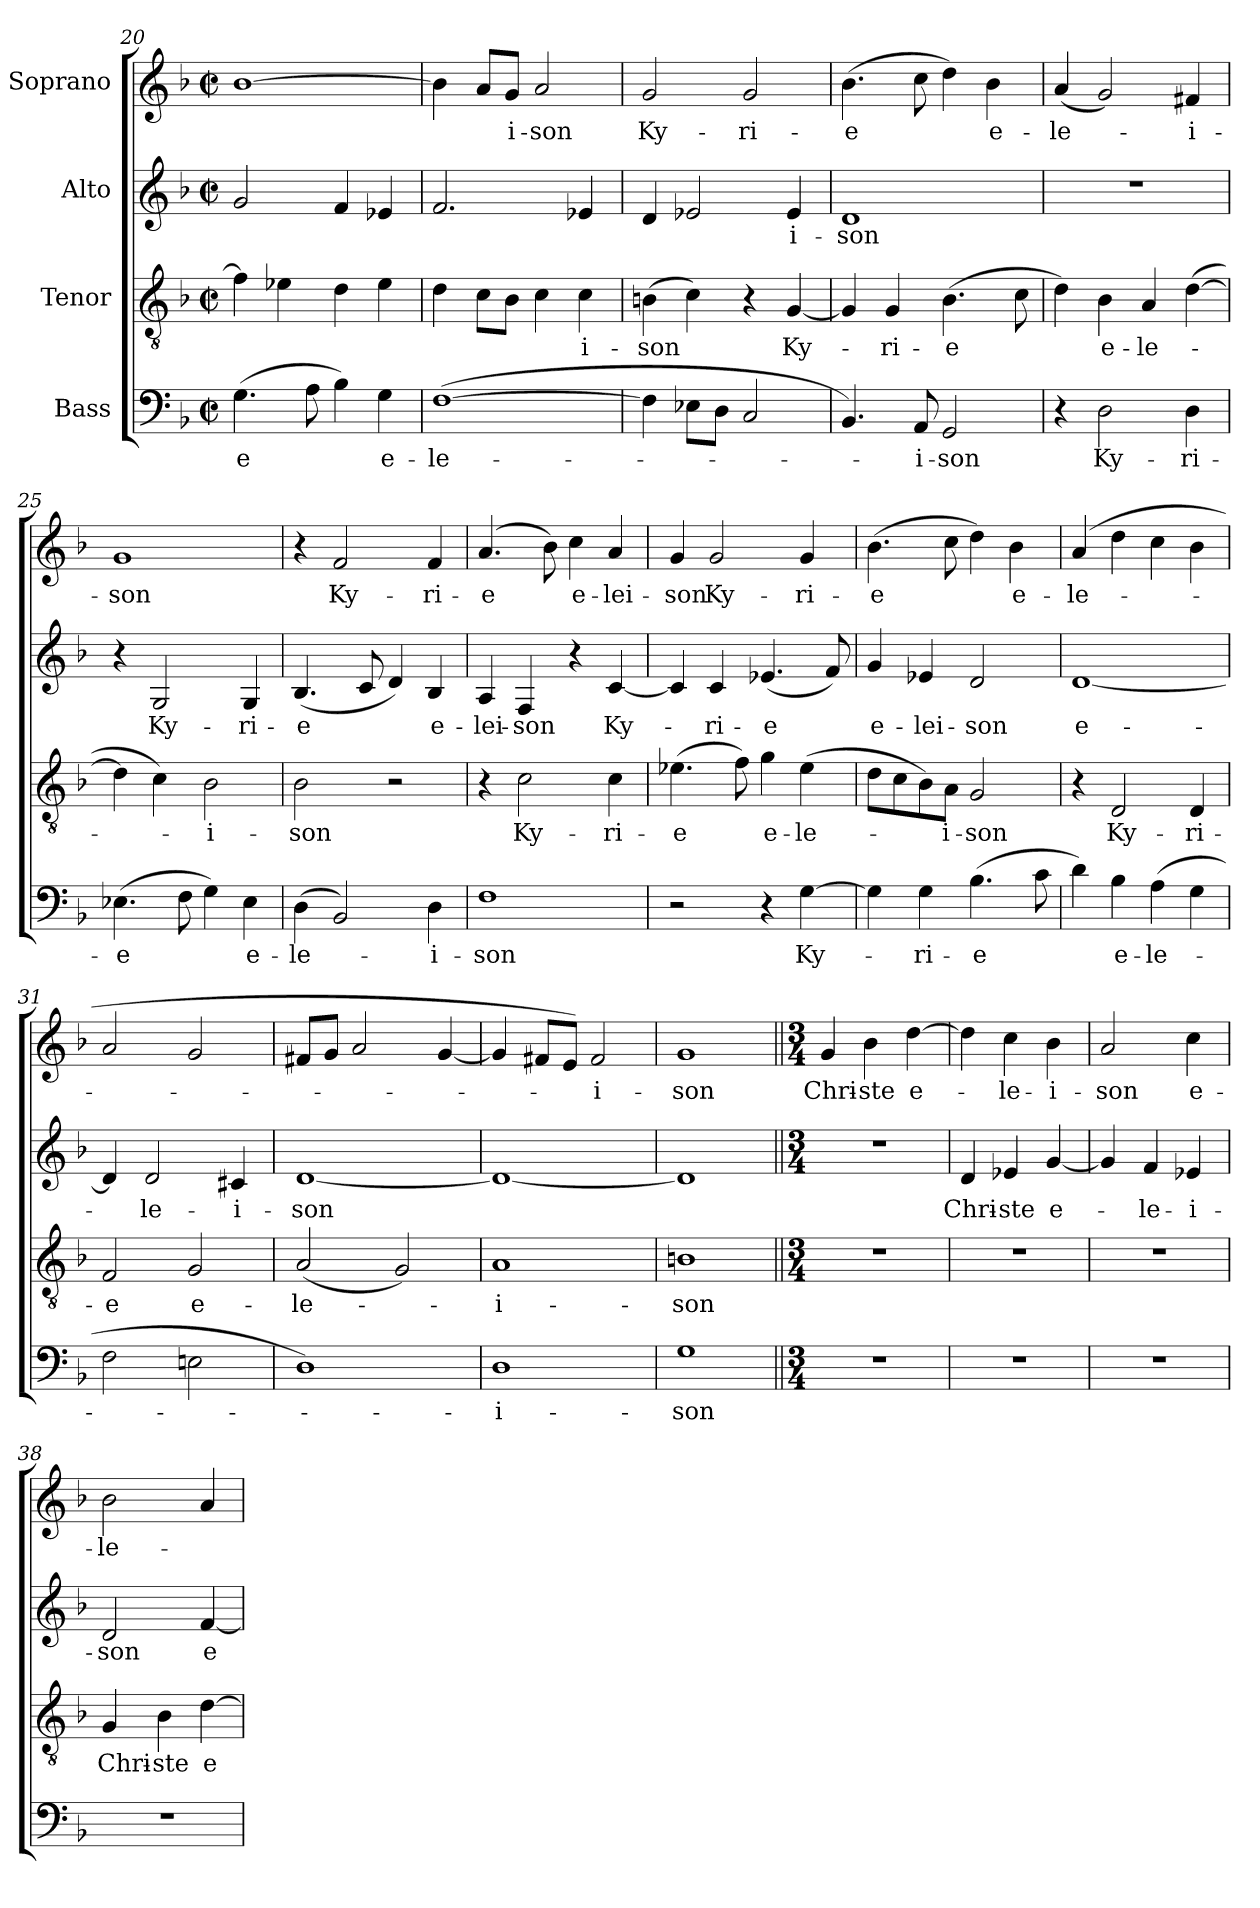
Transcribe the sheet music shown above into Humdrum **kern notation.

**kern	**text	**kern	**text	**kern	**text	**kern	**text
*part4	*part4	*part3	*part3	*part2	*part2	*part1	*part1
*staff4	*staff4	*staff3	*staff3	*staff2	*staff2	*staff1	*staff1
*I"Bass	*	*I"Tenor	*	*I"Alto	*	*I"Soprano	*
*clefF4	*	*clefGv2	*	*clefG2	*	*clefG2	*
*k[b-]	*	*k[b-]	*	*k[b-]	*	*k[b-]	*
*F:	*	*F:	*	*F:	*	*F:	*
*M2/2	*	*M2/2	*	*M2/2	*	*M2/2	*
*met(c|)	*	*met(c|)	*	*met(c|)	*	*met(c|)	*
=20	=20	=20	=20	=20	=20	=20	=20
!	!LO:LY:b	!	!	!	!	!	!
(>4.G\	-e	4f\]	.	2g/	.	[1b-	.
.	.	4e-X\	.	.	.	.	.
8A\	.	.	.	.	.	.	.
4B-\)	.	4d\	.	4f/	.	.	.
!	!LO:LY:b	!	!	!	!	!	!
4G\	e-	4e-\	.	4e-X/	.	.	.
=21	=21	=21	=21	=21	=21	=21	=21
!	!LO:LY:b	!	!	!	!	!	!
(>[1F	-le-	4d\	.	2.f/	.	4b-\]	.
.	.	8c\L	.	.	.	8a/L	.
!	!	!	!	!	!	!	!LO:LY:b
.	.	8B-\J	.	.	.	8g/J	-i-
!	!	!	!	!	!	!	!LO:LY:b
.	.	4c\	.	.	.	2a/	-son
!	!	!	!LO:LY:b	!	!	!	!
.	.	4c\	-i-	4e-X/	.	.	.
=22	=22	=22	=22	=22	=22	=22	=22
!	!	!	!LO:LY:b	!	!	!	!LO:LY:b
4F\]	.	(>4Bn\	-son	4d/	.	2g/	Ky-
8E-X\L	.	4c\)	.	2e-X/	.	.	.
8D\J	.	.	.	.	.	.	.
!	!	!	!	!	!	!	!LO:LY:b
2C/	.	4r	.	.	.	2g/	-ri-
!	!	!	!LO:LY:b	!	!LO:LY:b	!	!
.	.	[4G/	Ky-	4e-/	-i-	.	.
=23	=23	=23	=23	=23	=23	=23	=23
!	!	!	!	!	!LO:LY:b	!	!LO:LY:b
4.BB-/)	.	4G/]	.	1d	-son	(>4.b-\	-e
!	!	!	!LO:LY:b	!	!	!	!
.	.	4G/	-ri-	.	.	.	.
!	!LO:LY:b	!	!	!	!	!	!
8AA/	-i-	.	.	.	.	8cc\	.
!	!LO:LY:b	!	!LO:LY:b	!	!	!	!
2GG/	-son	(>4.B-\	-e	.	.	4dd\)	.
!	!	!	!	!	!	!	!LO:LY:b
.	.	.	.	.	.	4b-\	e-
.	.	8c\	.	.	.	.	.
=24	=24	=24	=24	=24	=24	=24	=24
!	!	!	!	!	!	!	!LO:LY:b
4r	.	4d\)	.	1r	.	(<4a/	-le-
!	!LO:LY:b	!	!LO:LY:b	!	!	!	!
2D\	Ky-	4B-\	e-	.	.	2g/)	.
!	!	!	!LO:LY:b	!	!	!	!
.	.	4A/	-le-	.	.	.	.
!	!LO:LY:b	!	!	!	!	!	!LO:LY:b
4D\	-ri-	(>[4d\	.	.	.	4f#X/	-i-
!!LO:LB:g=z
=25	=25	=25	=25	=25	=25	=25	=25
!	!LO:LY:b	!	!LO:LY:b	!	!	!	!LO:LY:b
(>4.E-X\	-e	4d\]	­-	4r	.	1g	-son
!	!	!	!	!	!LO:LY:b	!	!
.	.	4c\)	.	2G/	Ky-	.	.
8F\	.	.	.	.	.	.	.
!	!	!	!LO:LY:b	!	!	!	!
4G\)	.	2B-\	-i-	.	.	.	.
!	!LO:LY:b	!	!	!	!LO:LY:b	!	!
4E-\	e-	.	.	4G/	-ri-	.	.
=26	=26	=26	=26	=26	=26	=26	=26
!	!LO:LY:b	!	!LO:LY:b	!	!LO:LY:b	!	!
(>4D\	-le-	2B-\	-son	(<4.B-/	-e	4r	.
!	!	!	!	!	!	!	!LO:LY:b
2BB-/)	.	.	.	.	.	2f/	Ky-
.	.	.	.	8c/	.	.	.
.	.	2r	.	4d/)	.	.	.
!	!LO:LY:b	!	!	!	!LO:LY:b	!	!LO:LY:b
4D\	-i-	.	.	4B-/	e-	4f/	-ri-
=27	=27	=27	=27	=27	=27	=27	=27
!	!LO:LY:b	!	!	!	!LO:LY:b	!	!LO:LY:b
1F	-son	4r	.	4A/	-lei-	(>4.a/	-e
!	!	!	!LO:LY:b	!	!LO:LY:b	!	!
.	.	2c\	Ky-	4F/	-son	.	.
.	.	.	.	.	.	8b-\)	.
!	!	!	!	!	!	!	!LO:LY:b
.	.	.	.	4r	.	4cc\	e-
!	!	!	!LO:LY:b	!	!LO:LY:b	!	!LO:LY:b
.	.	4c\	-ri-	[4c/	Ky-	4a/	-lei-
=28	=28	=28	=28	=28	=28	=28	=28
!	!	!	!LO:LY:b	!	!	!	!LO:LY:b
2r	.	(>4.e-X\	-e	4c/]	.	4g/	-son
!	!	!	!	!	!LO:LY:b	!	!LO:LY:b
.	.	.	.	4c/	-ri-	2g/	Ky-
.	.	8f\)	.	.	.	.	.
!	!	!	!LO:LY:b	!	!LO:LY:b	!	!
4r	.	4g\	e-	(<4.e-X/	-e	.	.
!	!LO:LY:b	!	!LO:LY:b	!	!	!	!LO:LY:b
[4G\	Ky-	(>4e-\	-le-	.	.	4g/	-ri-
.	.	.	.	8f/)	.	.	.
=29	=29	=29	=29	=29	=29	=29	=29
!	!	!	!	!	!LO:LY:b	!	!LO:LY:b
4G\]	.	8d\L	.	4g/	e-	(>4.b-\	-e
.	.	8c\	.	.	.	.	.
!	!LO:LY:b	!	!	!	!LO:LY:b	!	!
4G\	-ri-	8B-\)	.	4e-X/	-lei-	.	.
!	!	!	!LO:LY:b	!	!	!	!
.	.	8A\J	-i-	.	.	8cc\	.
!	!LO:LY:b	!	!LO:LY:b	!	!LO:LY:b	!	!
(>4.B-\	-e	2G/	-son	2d/	-son	4dd\)	.
!	!	!	!	!	!	!	!LO:LY:b
.	.	.	.	.	.	4b-\	e-
8c\	.	.	.	.	.	.	.
=30	=30	=30	=30	=30	=30	=30	=30
!	!	!	!	!	!LO:LY:b	!	!LO:LY:b
4d\)	.	4r	.	[1d	e-	(>4a/	-le-
!	!LO:LY:b	!	!LO:LY:b	!	!	!	!
4B-\	e-	2D/	Ky-	.	.	4dd\	.
!	!LO:LY:b	!	!	!	!	!	!
(>4A\	-le-	.	.	.	.	4cc\	.
!	!	!	!LO:LY:b	!	!	!	!
4G\	.	4D/	-ri-	.	.	4b-\	.
!!LO:LB:g=z
=31	=31	=31	=31	=31	=31	=31	=31
!	!LO:LY:b	!	!LO:LY:b	!	!LO:LY:b	!	!LO:LY:b
2F\	­-	2F/	-e	4d/]	-­	2a/	­-
!	!	!	!	!	!LO:LY:b	!	!
.	.	.	.	2d/	le-	.	.
!	!	!	!LO:LY:b	!	!	!	!
2En\	.	2G/	e-	.	.	2g/	.
!	!	!	!	!	!LO:LY:b	!	!
.	.	.	.	4c#X/	-i-	.	.
=32	=32	=32	=32	=32	=32	=32	=32
!	!	!	!LO:LY:b	!	!LO:LY:b	!	!
1D)	.	(<2A/	-le-	[1d	-son	8f#X/L	.
.	.	.	.	.	.	8g/J	.
.	.	.	.	.	.	2a/	.
.	.	2G/)	.	.	.	.	.
.	.	.	.	.	.	[4g/	.
=33	=33	=33	=33	=33	=33	=33	=33
!	!LO:LY:b	!	!LO:LY:b	!	!	!	!
1D	-i-	1A	-i-	1d_	.	4g/]	.
.	.	.	.	.	.	8f#X/L	.
.	.	.	.	.	.	8e/J)	.
!	!	!	!	!	!	!	!LO:LY:b
.	.	.	.	.	.	2f#/	-i-
=34	=34	=34	=34	=34	=34	=34	=34
!	!LO:LY:b	!	!LO:LY:b	!	!	!	!LO:LY:b
1G	-son	1Bn	-son	1d]	.	1g	-son
=35||	=35||	=35||	=35||	=35||	=35||	=35||	=35||
*M3/4	*	*M3/4	*	*M3/4	*	*M3/4	*
!	!	!	!	!	!	!	!LO:LY:b
2.r	.	2.r	.	2.r	.	4g/	Chri-
!	!	!	!	!	!	!	!LO:LY:b
.	.	.	.	.	.	4b-\	-ste
!	!	!	!	!	!	!	!LO:LY:b
.	.	.	.	.	.	[4dd\	e-
=36	=36	=36	=36	=36	=36	=36	=36
!	!	!	!	!	!LO:LY:b	!	!
2.r	.	2.r	.	4d/	Chri-	4dd\]	.
!	!	!	!	!	!LO:LY:b	!	!LO:LY:b
.	.	.	.	4e-X/	-ste	4cc\	-le-
!	!	!	!	!	!LO:LY:b	!	!LO:LY:b
.	.	.	.	[4g/	e-	4b-\	-i-
=37	=37	=37	=37	=37	=37	=37	=37
!	!	!	!	!	!	!	!LO:LY:b
2.r	.	2.r	.	4g/]	.	2a/	-son
!	!	!	!	!	!LO:LY:b	!	!
.	.	.	.	4f/	-le-	.	.
!	!	!	!	!	!LO:LY:b	!	!LO:LY:b
.	.	.	.	4e-X/	-i-	4cc\	e-
!!LO:PB:g=z
=38	=38	=38	=38	=38	=38	=38	=38
!	!	!	!LO:LY:b	!	!LO:LY:b	!	!LO:LY:b
2.r	.	4G/	Chri-	2d/	-son	2b-\	-le-
!	!	!	!LO:LY:b	!	!	!	!
.	.	4B-\	-ste	.	.	.	.
!	!	!	!LO:LY:b	!	!LO:LY:b	!	!
.	.	[4d\	e-	[4f/	e-	4a/	.
=	=	=	=	=	=	=	=
*-	*-	*-	*-	*-	*-	*-	*-
